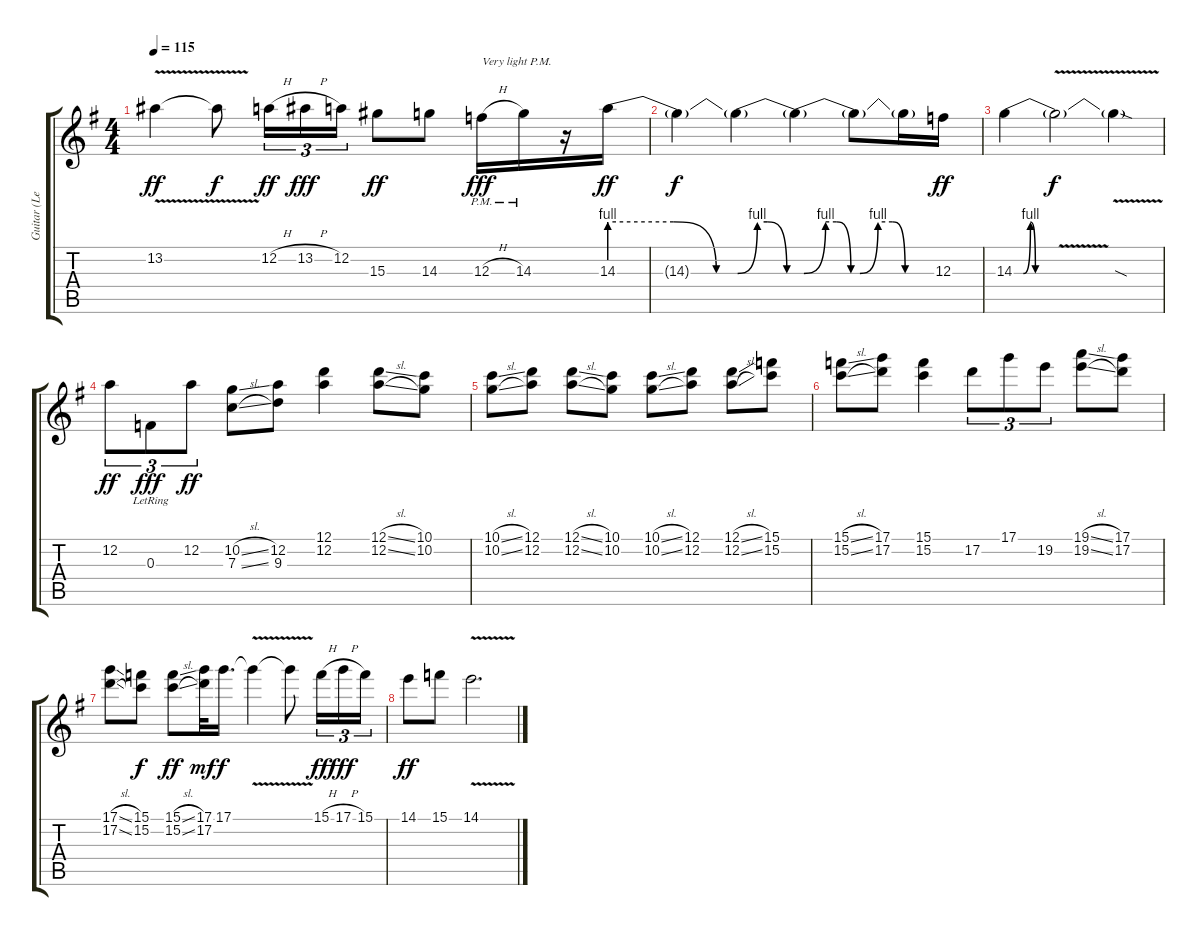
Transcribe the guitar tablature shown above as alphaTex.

\track ("Guitar (Lead and Solo)" "Guitar (Le") {instrument overdrivenguitar}
\staff {score tabs}
\tuning (D4 A3 F3 C3 G2 D2) {hide}
\ts (4 4)
\tempo 115
\clef g2
\ks g
13.2{v}.4{dy ff} 13.2{t}.8{dy f} 12.2{h}.16{tu (3 2) dy ff} 13.2{h}.16{tu (3 2) dy fff} 12.2.16{tu (3 2)} 15.3.8{dy ff} 14.3.8 12.3{h pm}.16{txt "Very light P.M." dy fff} 14.3{pm}.16 r.16 14.3{be (custom 0 4 30 4 50 0 60 0)}.16{dy ff} |
14.3{t}.4{dy f} 14.3{be (custom 0 0 20 4 30 4 50 0 60 0) t}.4 14.3{be (custom 0 0 4 0 16 4 22 4 30 0 35 0 45 4 53 4 60 0) t}.4 14.3{t}.8 14.3{be (hold 0 0 60 0) t}.16 12.3.16{dy ff} |
14.3{be (custom 0 0 13 0 23 4 30 0 60 0)}.4 14.3{v t}.2{dy f} 14.3{sod t}.4 |
12.2.8{tu (3 2) dy ff} 0.3{lr}.8{tu (3 2) dy fff} 12.2.8{tu (3 2) dy ff} (10.2{sl} 7.3{sl}).8 (12.2 9.3).8 (12.1 12.2).4 (12.1{sl} 12.2{sl}).8 (10.1 10.2).8 |
(10.1{sl} 10.2{sl}).8 (12.1 12.2).8 (12.1{sl} 12.2{sl}).8 (10.1 10.2).8 (10.1{sl} 10.2{sl}).8 (12.1 12.2).8 (12.1{sl} 12.2{sl}).8 (15.1 15.2).8 |
(15.1{sl} 15.2{sl}).8 (17.1 17.2).8 (15.1 15.2).4 17.2.8{tu (3 2)} 17.1.8{tu (3 2)} 19.2.8{tu (3 2)} (19.1{sl} 19.2{sl}).8 (17.1 17.2).8 |
(17.1{sl} 17.2{sl}).8 (15.1 15.2).8{dy f} (15.1{sl} 15.2{sl}).8{dy ff} (17.1 17.2).32{dy mf} 17.1.16{d dy f} 17.1{v t}.4 17.1{t}.8 15.1{h}.16{tu (3 2) dy ff} 17.1{h}.16{tu (3 2) dy fff} 15.1.16{tu (3 2)} |
14.1.8{dy ff} 15.1.8 14.1{v}.2{d}
